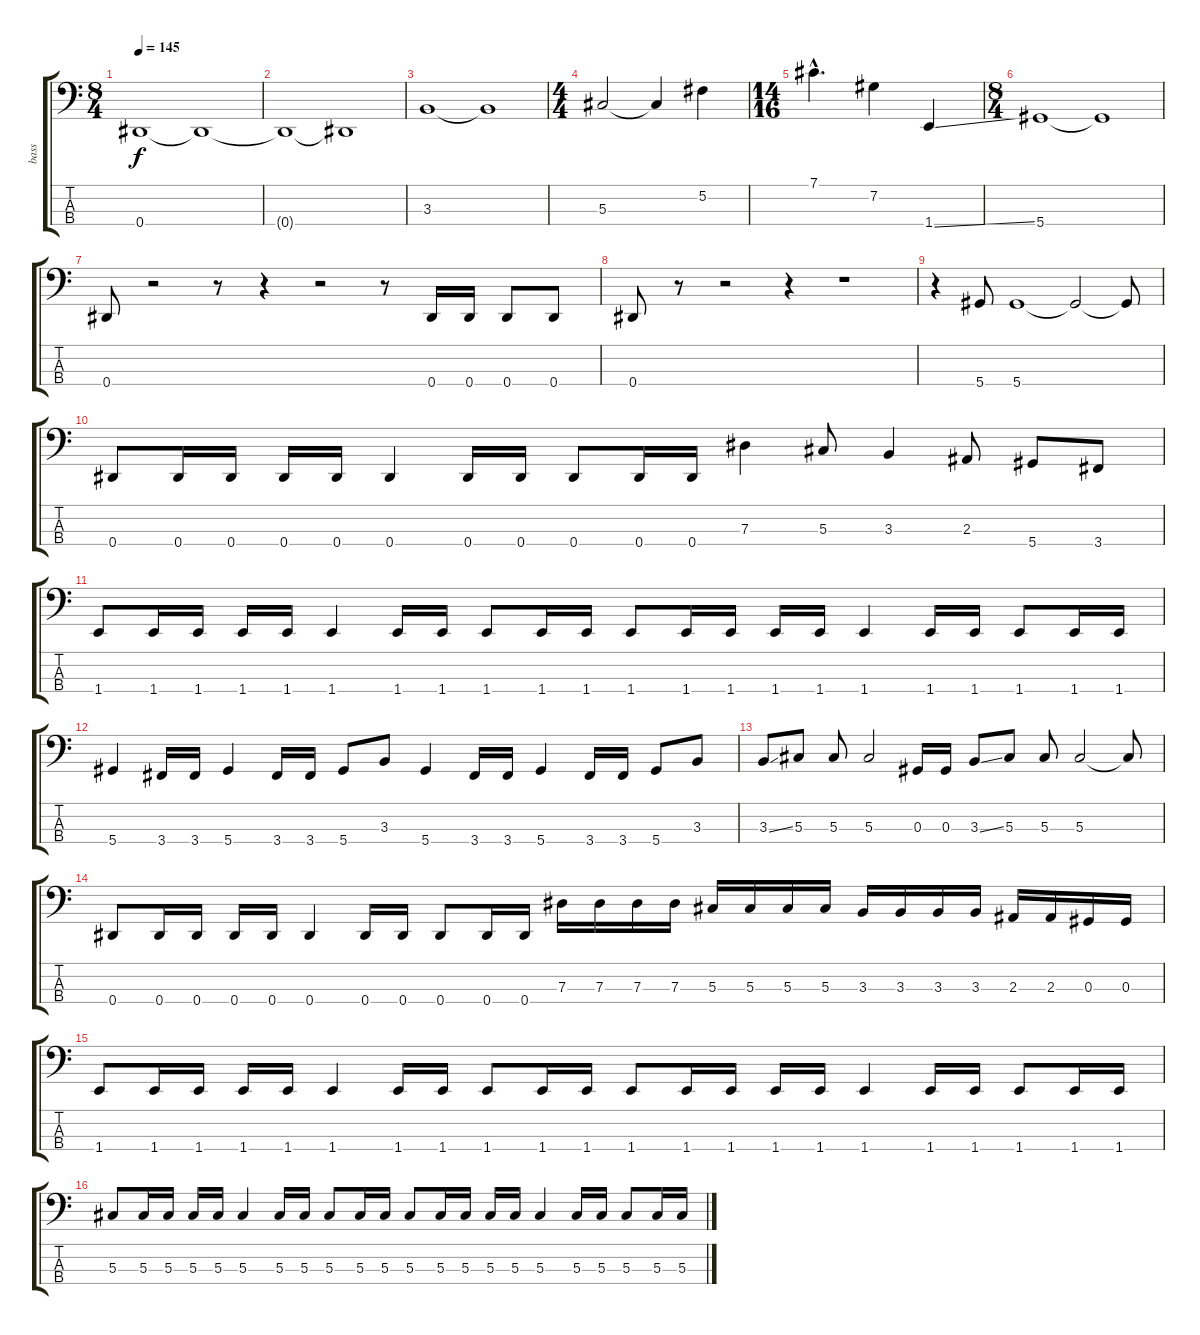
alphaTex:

\track ("bass" "bass") {instrument electricbassfinger}
\staff {score tabs}
\tuning (Gb2 Db2 Ab1 Eb1) {hide}
\ts (8 4)
\tempo 145
\clef f4
\ks c
0.4.1{dy f instrument electricbassfinger} 0.4{t}.1 |
0.4{t}.1 0.4{t}.1 |
3.3.1 3.3{t}.1 |
\ts (4 4)
5.3.2 5.3{t}.4 5.2.4 |
\ts (14 16)
7.1{hac}.4{d} 7.2.4 1.4{ss}.4 |
\ts (8 4)
5.4.1 5.4{t}.1 |
0.4.8 r.2 r.8 r.4 r.2 r.8 0.4.16 0.4.16 0.4.8 0.4.8 |
0.4.8 r.8 r.2 r.4 r.1 |
r.4 5.4.8 5.4.1 5.4{t}.2 5.4{t}.8 |
0.4.8 0.4.16 0.4.16 0.4.16 0.4.16 0.4.4 0.4.16 0.4.16 0.4.8 0.4.16 0.4.16 7.3.4 5.3.8 3.3.4 2.3.8 5.4.8 3.4.8 |
1.4.8 1.4.16 1.4.16 1.4.16 1.4.16 1.4.4 1.4.16 1.4.16 1.4.8 1.4.16 1.4.16 1.4.8 1.4.16 1.4.16 1.4.16 1.4.16 1.4.4 1.4.16 1.4.16 1.4.8 1.4.16 1.4.16 |
5.4.4 3.4.16 3.4.16 5.4.4 3.4.16 3.4.16 5.4.8 3.3.8 5.4.4 3.4.16 3.4.16 5.4.4 3.4.16 3.4.16 5.4.8 3.3.8 |
3.3{ss}.8 5.3.8 5.3.8 5.3.2 0.3.16 0.3.16 3.3{ss}.8 5.3.8 5.3.8 5.3.2 5.3{t}.8 |
0.4.8 0.4.16 0.4.16 0.4.16 0.4.16 0.4.4 0.4.16 0.4.16 0.4.8 0.4.16 0.4.16 7.3.16 7.3.16 7.3.16 7.3.16 5.3.16 5.3.16 5.3.16 5.3.16 3.3.16 3.3.16 3.3.16 3.3.16 2.3.16 2.3.16 0.3.16 0.3.16 |
1.4.8 1.4.16 1.4.16 1.4.16 1.4.16 1.4.4 1.4.16 1.4.16 1.4.8 1.4.16 1.4.16 1.4.8 1.4.16 1.4.16 1.4.16 1.4.16 1.4.4 1.4.16 1.4.16 1.4.8 1.4.16 1.4.16 |
5.3.8 5.3.16 5.3.16 5.3.16 5.3.16 5.3.4 5.3.16 5.3.16 5.3.8 5.3.16 5.3.16 5.3.8 5.3.16 5.3.16 5.3.16 5.3.16 5.3.4 5.3.16 5.3.16 5.3.8 5.3.16 5.3.16
